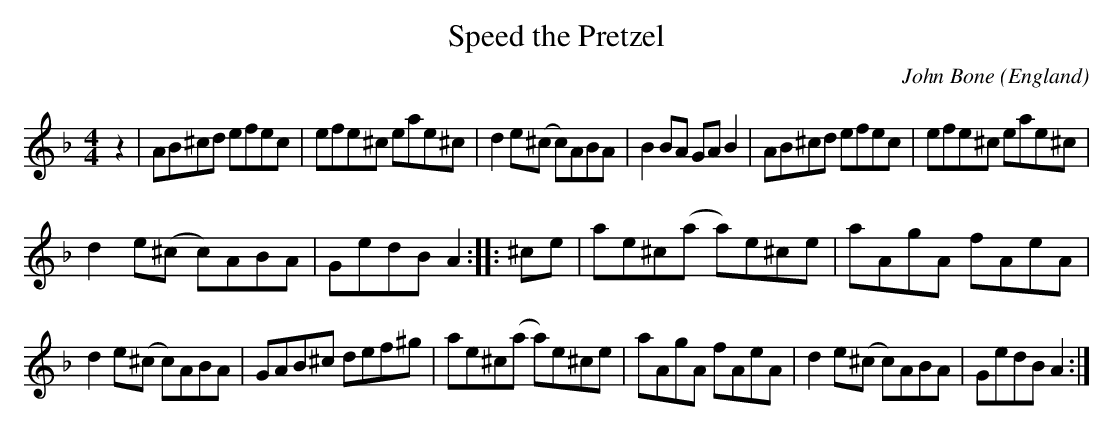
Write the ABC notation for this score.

X:1
T:Speed the Pretzel
C:John Bone
L:1/8
M:4/4
O:England
K:F major
z2|\
AB^cd efec |efe^c eae^c | d2 e(^c c)ABA | B2 BA GA B2| \
AB^cd efec | efe^c eae^c |
d2 e(^c c)ABA | GedB A2 ::\
^ce| \
ae^c(a a)e^ce | aAgA fAeA |
d2 e(^c c)ABA | GAB^c def^g | \
ae^c(a a)e^ce | aAgA fAeA | d2 e(^c c)ABA | GedB A2:|
